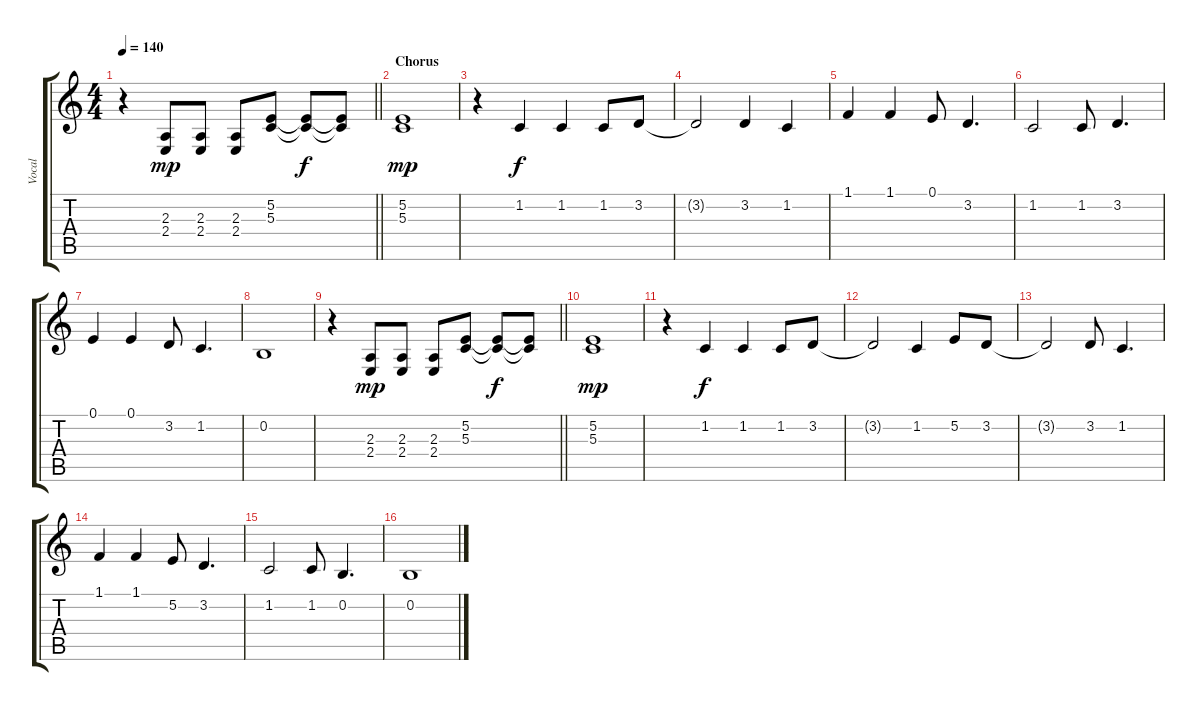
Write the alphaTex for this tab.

\track ("Vocal" "Vocal") {instrument lead6voice}
\staff {score tabs}
\tuning (E4 B3 G3 D3 A2 E2) {hide}
\ts (4 4)
\tempo 140
\clef g2
\barLineRight lightlight
\ks c
r.4{dy mp} (2.3 2.4).8 (2.3 2.4).8 (2.3 2.4).8 (5.2 5.3).8 (5.2{t} 5.3{t}).8{dy f} (5.2{t} 5.3{t}).8 |
\section ("" "Chorus")
(5.2 5.3).1{dy mp} |
r.4 1.2.4{dy f} 1.2.4 1.2.8 3.2.8 |
3.2{t}.2 3.2.4 1.2.4 |
1.1.4 1.1.4 0.1.8 3.2.4{d} |
1.2.2 1.2.8 3.2.4{d} |
0.1.4 0.1.4 3.2.8 1.2.4{d} |
0.2.1 |
\barLineRight lightlight
r.4 (2.3 2.4).8{dy mp} (2.3 2.4).8 (2.3 2.4).8 (5.2 5.3).8 (5.2{t} 5.3{t}).8{dy f} (5.2{t} 5.3{t}).8 |
(5.2 5.3).1{dy mp} |
r.4 1.2.4{dy f} 1.2.4 1.2.8 3.2.8 |
3.2{t}.2 1.2.4 5.2.8 3.2.8 |
3.2{t}.2 3.2.8 1.2.4{d} |
1.1.4 1.1.4 5.2.8 3.2.4{d} |
1.2.2 1.2.8 0.2.4{d} |
0.2.1
